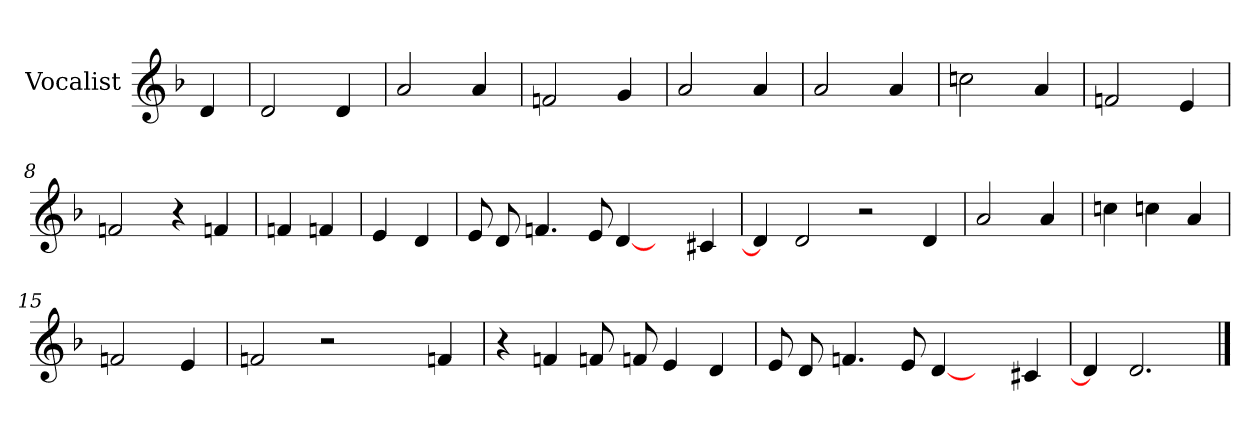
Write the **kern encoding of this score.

**kern
*part1
*staff1
*I"Vocalist
*k[b-]
*d:
=
4d
=1
2d
4d
=2
2a
4a
=3
2fn
4g
=4
2a
4a
=5
2a
4a
=6
2ccn
4a
=7
2fn
4e
=8
2fn
4r
4fn
=9
4fn
4fn
=10
4e
4d
=11
8e
8d
4.fn
8e
[4d
4ryy
4c#X
=12
4d]
2d
2r
4d
=13
2a
4a
=14
4ccn
4ccn
4a
=15
2fn
4e
=16
2fn
2r
4ryy
4fn
=17
4r
4fn
8fn
8fn
4e
4d
=18
8e
8d
4.fn
8e
[4d
4ryy
4c#X
=19
4d]
2.d
==
*-
